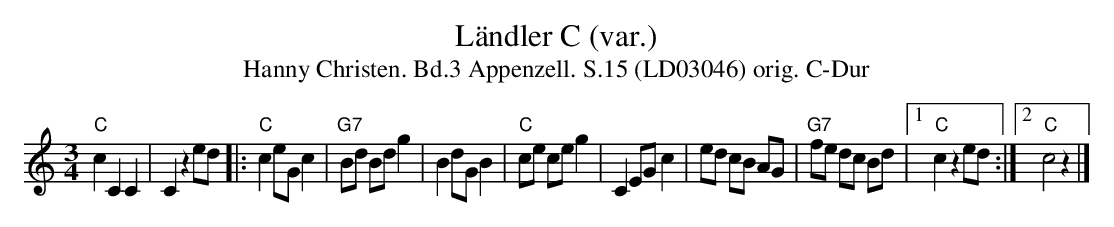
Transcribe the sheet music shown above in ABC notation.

X:1
T:Ländler C (var.)
T:Hanny Christen. Bd.3 Appenzell. S.15 (LD03046) orig. C-Dur
M:3/4
L:1/8
K:C
"C"c2C2C2 | C2 z2 ed |: "C"c2 eG c2 | "G7"Bd Bd g2 | B2 dG B2 | "C"ce ce g2 | C2 EG c2 | ed cB AG | "G7"fe dc Bd |1 "C"c2 z2 ed :|2 "C"c4  z2 |]
